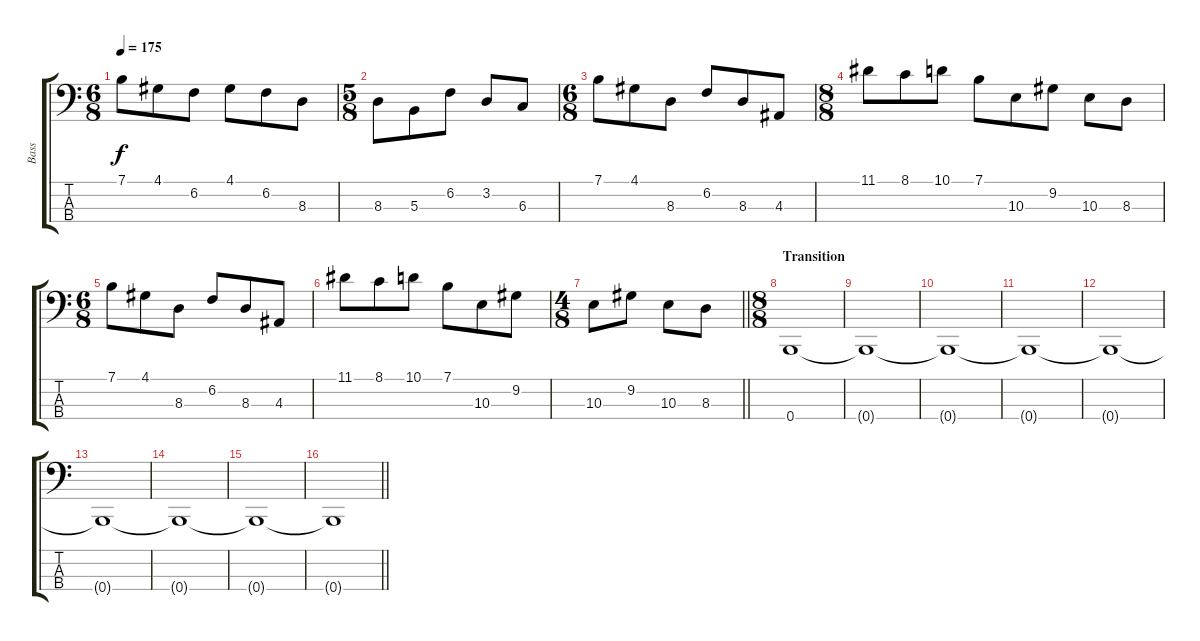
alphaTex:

\track ("Bass" "Bass") {instrument electricbasspick}
\staff {score tabs}
\tuning (E2 B1 Gb1 B0) {hide}
\ts (6 8)
\tempo 175
\clef f4
\ks c
7.1.8{dy f} 4.1.8 6.2.8 4.1.8 6.2.8 8.3.8 |
\ts (5 8)
8.3.8 5.3.8 6.2.8 3.2.8 6.3.8 |
\ts (6 8)
7.1.8 4.1.8 8.3.8 6.2.8 8.3.8 4.3.8 |
\ts (8 8)
11.1.8 8.1.8 10.1.8 7.1.8 10.3.8 9.2.8 10.3.8 8.3.8 |
\ts (6 8)
7.1.8 4.1.8 8.3.8 6.2.8 8.3.8 4.3.8 |
11.1.8 8.1.8 10.1.8 7.1.8 10.3.8 9.2.8 |
\ts (4 8)
\barLineRight lightlight
10.3.8 9.2.8 10.3.8 8.3.8 |
\ts (8 8)
\section ("" "Transition")
0.4.1 |
0.4{t}.1 |
0.4{t}.1 |
0.4{t}.1 |
0.4{t}.1 |
0.4{t}.1 |
0.4{t}.1 |
0.4{t}.1 |
\barLineRight lightlight
0.4{t}.1
